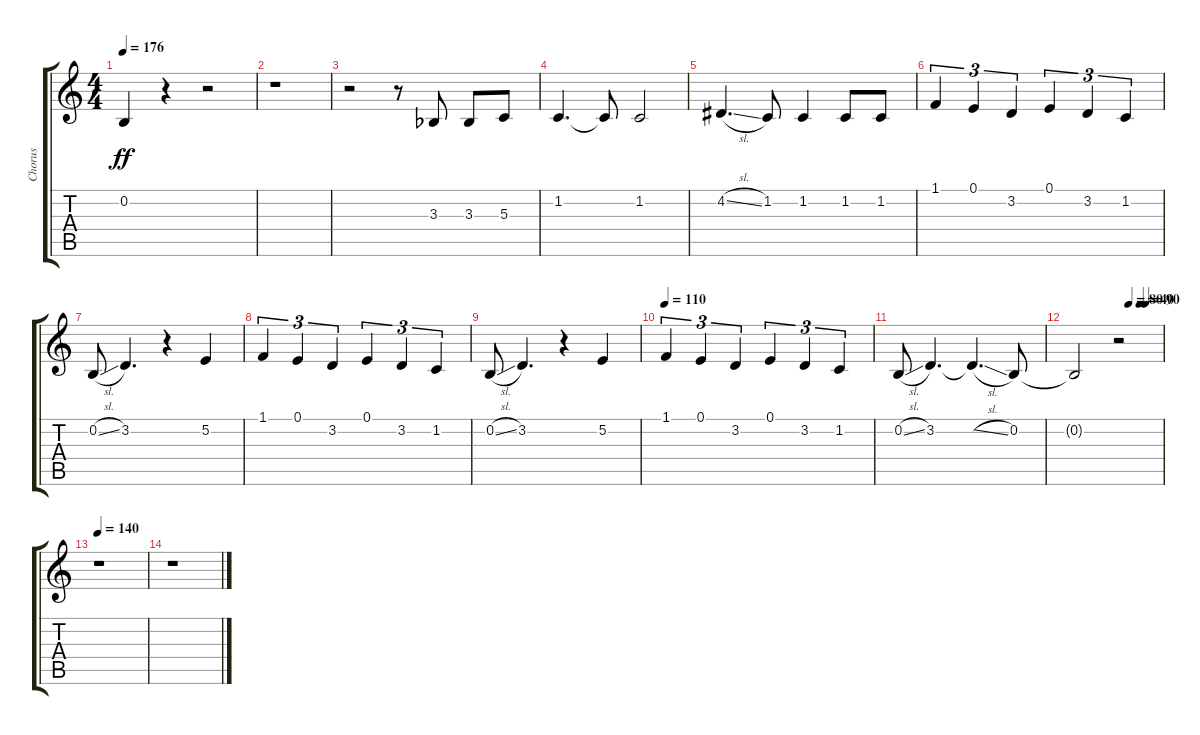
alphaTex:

\track ("Chorus" "Chorus") {instrument voiceoohs}
\staff {score tabs}
\tuning (E4 B3 G3 D3 A2 E2) {hide}
\ts (4 4)
\tempo 176
\clef g2
\ks c
0.2{t}.4{dy ff} r.4 r.2 |
r.1 |
r.2 r.8 3.3{acc b}.8 3.3{acc b}.8 5.3.8 |
1.2.4{d} 1.2{t}.8 1.2.2 |
4.2{sl}.4{d} 1.2.8 1.2.4 1.2.8 1.2.8 |
1.1.4{tu (3 2)} 0.1.4{tu (3 2)} 3.2.4{tu (3 2)} 0.1.4{tu (3 2)} 3.2.4{tu (3 2)} 1.2.4{tu (3 2)} |
0.2{sl}.8 3.2.4{d} r.4 5.2.4 |
1.1.4{tu (3 2)} 0.1.4{tu (3 2)} 3.2.4{tu (3 2)} 0.1.4{tu (3 2)} 3.2.4{tu (3 2)} 1.2.4{tu (3 2)} |
0.2{sl}.8 3.2.4{d} r.4 5.2.4 |
\tempo 110
1.1.4{tu (3 2)} 0.1.4{tu (3 2)} 3.2.4{tu (3 2)} 0.1.4{tu (3 2)} 3.2.4{tu (3 2)} 1.2.4{tu (3 2)} |
0.2{sl}.8 3.2.4{d} 3.2{sl t}.4{d} 0.2.8 |
\tempo (80 0.625)
\tempo (40 0.75)
\tempo (90 0.8125)
0.2{t}.2 r.2 |
\tempo 140
r.1 |
r.1
